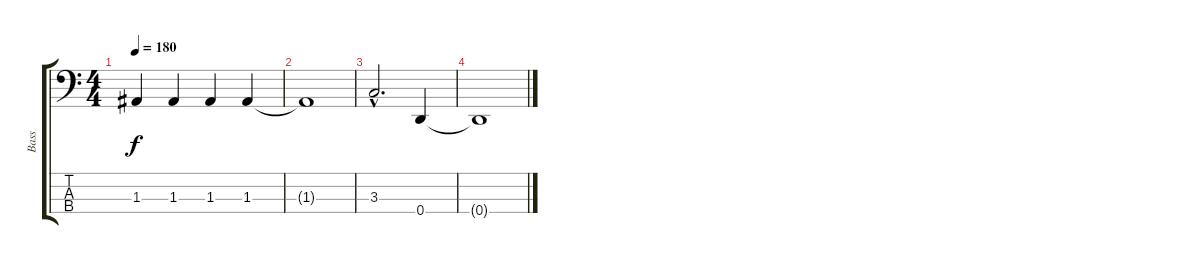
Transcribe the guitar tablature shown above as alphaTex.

\track ("Bass" "Bass") {instrument electricbassfinger}
\staff {score tabs}
\tuning (G2 D2 A1 D1) {hide}
\ts (4 4)
\tempo 180
\clef f4
\ks c
1.3.4{dy f} 1.3.4 1.3.4 1.3.4 |
1.3{t}.1 |
3.3{hac}.2{d} 0.4.4 |
0.4{t}.1
